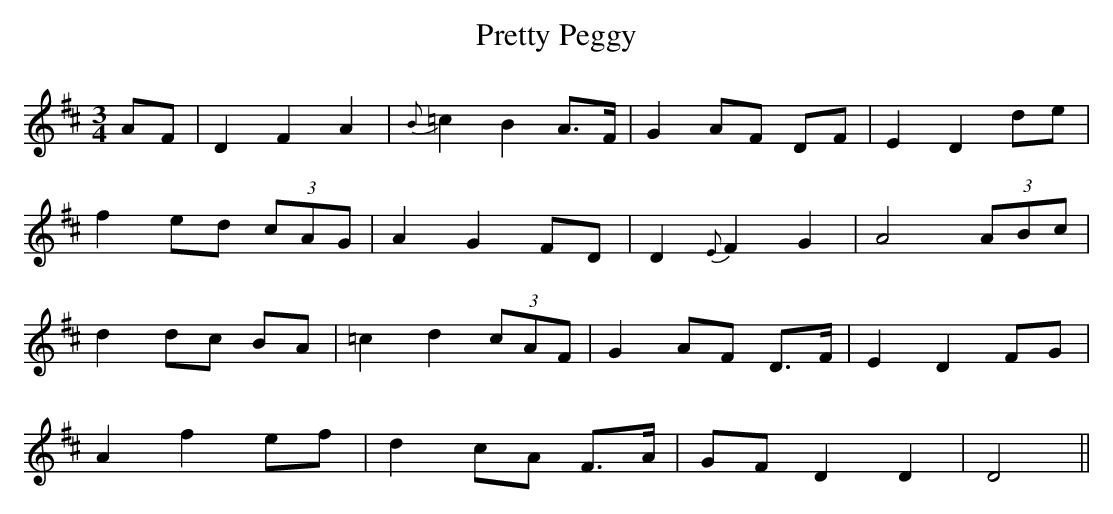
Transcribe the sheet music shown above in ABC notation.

X:1
T: Pretty Peggy
M: 3/4
L: 1/8
K: D
AF | D2 F2 A2 | {B}=c2 B2 A>F | G2 AF DF | E2 D2 de |
f2 ed (3cAG | A2 G2 FD | D2 {E}F2 G2 | A4 (3ABc |
d2 dc BA | =c2 d2 (3cAF | G2 AF D>F | E2 D2 FG |
A2 f2 ef | d2 cA F>A | GF D2 D2 | D4 ||
